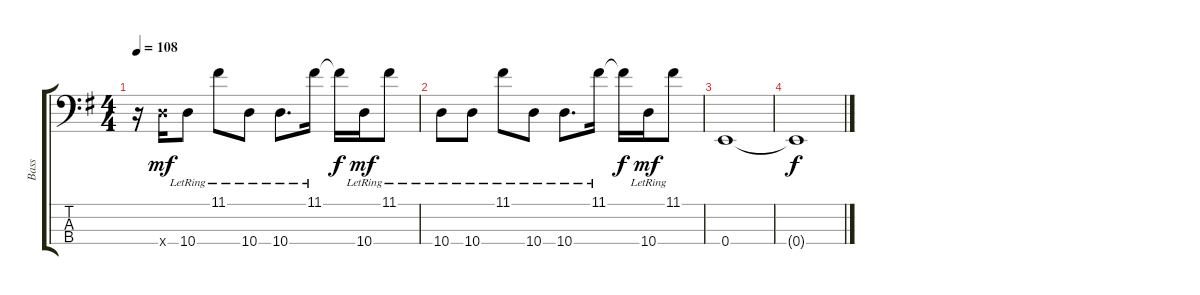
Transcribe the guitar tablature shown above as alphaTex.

\track ("Bass" "Bass") {instrument electricbassfinger}
\staff {score tabs}
\tuning (G2 D2 A1 E1) {hide}
\ts (4 4)
\tempo 108
\clef f4
\ks eminor
r.16{dy mf} 10.4{x}.16 10.4{lr}.8 11.1{lr}.8 10.4{lr}.8 10.4{lr}.8{d} 11.1{lr}.16 11.1{t}.16{dy f} 10.4{lr}.16{dy mf} 11.1{lr}.8 |
10.4{lr}.8 10.4{lr}.8{beam split} 11.1{lr}.8 10.4{lr}.8 10.4{lr}.8{d} 11.1{lr}.16 11.1{t}.16{dy f} 10.4{lr}.16{dy mf} 11.1{lr}.8 |
0.4.1 |
0.4{t}.1{dy f}
